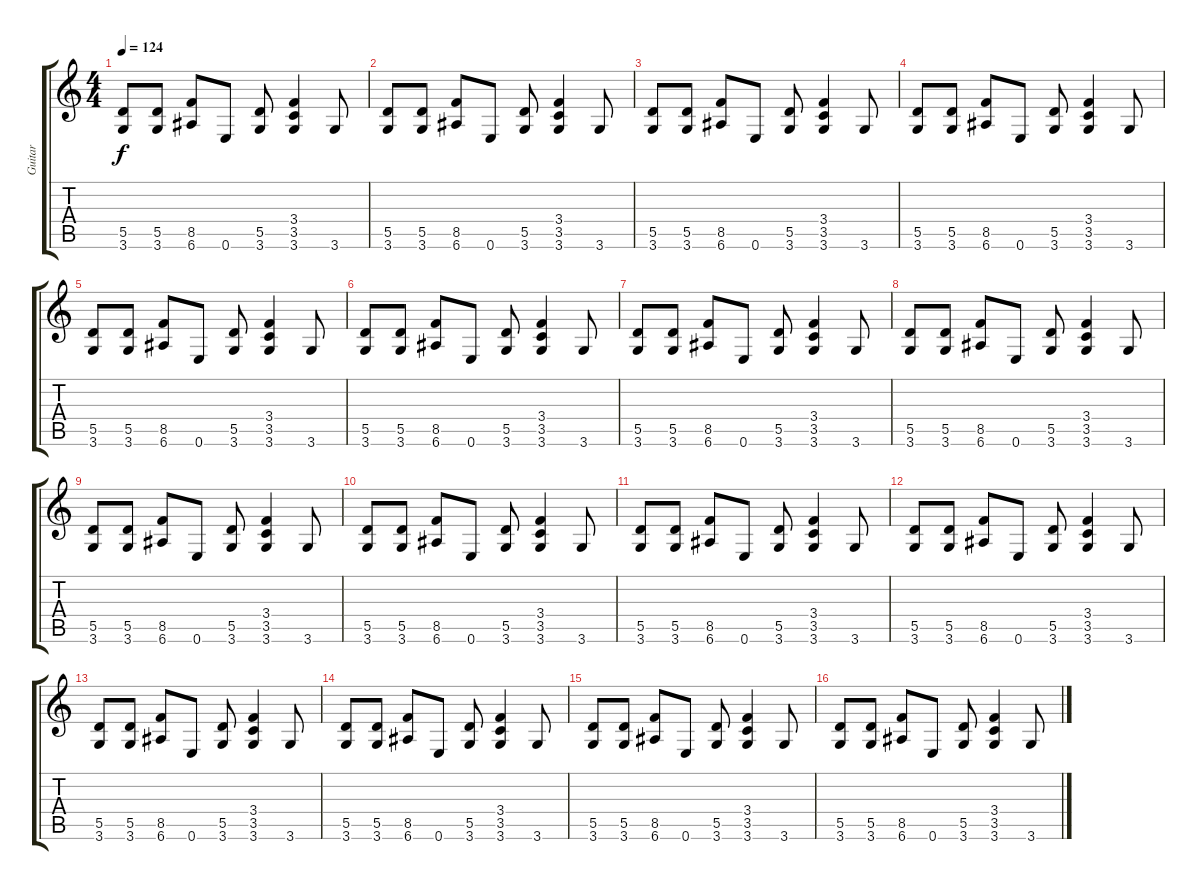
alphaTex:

\track ("Guitar" "Guitar") {instrument overdrivenguitar}
\staff {score tabs}
\tuning (E4 B3 G3 D3 A2 E2) {hide}
\ts (4 4)
\tempo 124
\clef g2
\ks c
(5.5 3.6).8{dy f} (5.5 3.6).8 (8.5 6.6).8 0.6.8 (5.5 3.6).8 (3.4 3.5 3.6).4 3.6.8 |
(5.5 3.6).8 (5.5 3.6).8 (8.5 6.6).8 0.6.8 (5.5 3.6).8 (3.4 3.5 3.6).4 3.6.8 |
(5.5 3.6).8 (5.5 3.6).8 (8.5 6.6).8 0.6.8 (5.5 3.6).8 (3.4 3.5 3.6).4 3.6.8 |
(5.5 3.6).8 (5.5 3.6).8 (8.5 6.6).8 0.6.8 (5.5 3.6).8 (3.4 3.5 3.6).4 3.6.8 |
(5.5 3.6).8 (5.5 3.6).8 (8.5 6.6).8 0.6.8 (5.5 3.6).8 (3.4 3.5 3.6).4 3.6.8 |
(5.5 3.6).8 (5.5 3.6).8 (8.5 6.6).8 0.6.8 (5.5 3.6).8 (3.4 3.5 3.6).4 3.6.8 |
(5.5 3.6).8 (5.5 3.6).8 (8.5 6.6).8 0.6.8 (5.5 3.6).8 (3.4 3.5 3.6).4 3.6.8 |
(5.5 3.6).8 (5.5 3.6).8 (8.5 6.6).8 0.6.8 (5.5 3.6).8 (3.4 3.5 3.6).4 3.6.8 |
(5.5 3.6).8 (5.5 3.6).8 (8.5 6.6).8 0.6.8 (5.5 3.6).8 (3.4 3.5 3.6).4 3.6.8 |
(5.5 3.6).8 (5.5 3.6).8 (8.5 6.6).8 0.6.8 (5.5 3.6).8 (3.4 3.5 3.6).4 3.6.8 |
(5.5 3.6).8 (5.5 3.6).8 (8.5 6.6).8 0.6.8 (5.5 3.6).8 (3.4 3.5 3.6).4 3.6.8 |
(5.5 3.6).8 (5.5 3.6).8 (8.5 6.6).8 0.6.8 (5.5 3.6).8 (3.4 3.5 3.6).4 3.6.8 |
(5.5 3.6).8 (5.5 3.6).8 (8.5 6.6).8 0.6.8 (5.5 3.6).8 (3.4 3.5 3.6).4 3.6.8 |
(5.5 3.6).8 (5.5 3.6).8 (8.5 6.6).8 0.6.8 (5.5 3.6).8 (3.4 3.5 3.6).4 3.6.8 |
(5.5 3.6).8 (5.5 3.6).8 (8.5 6.6).8 0.6.8 (5.5 3.6).8 (3.4 3.5 3.6).4 3.6.8 |
(5.5 3.6).8 (5.5 3.6).8 (8.5 6.6).8 0.6.8 (5.5 3.6).8 (3.4 3.5 3.6).4 3.6.8
